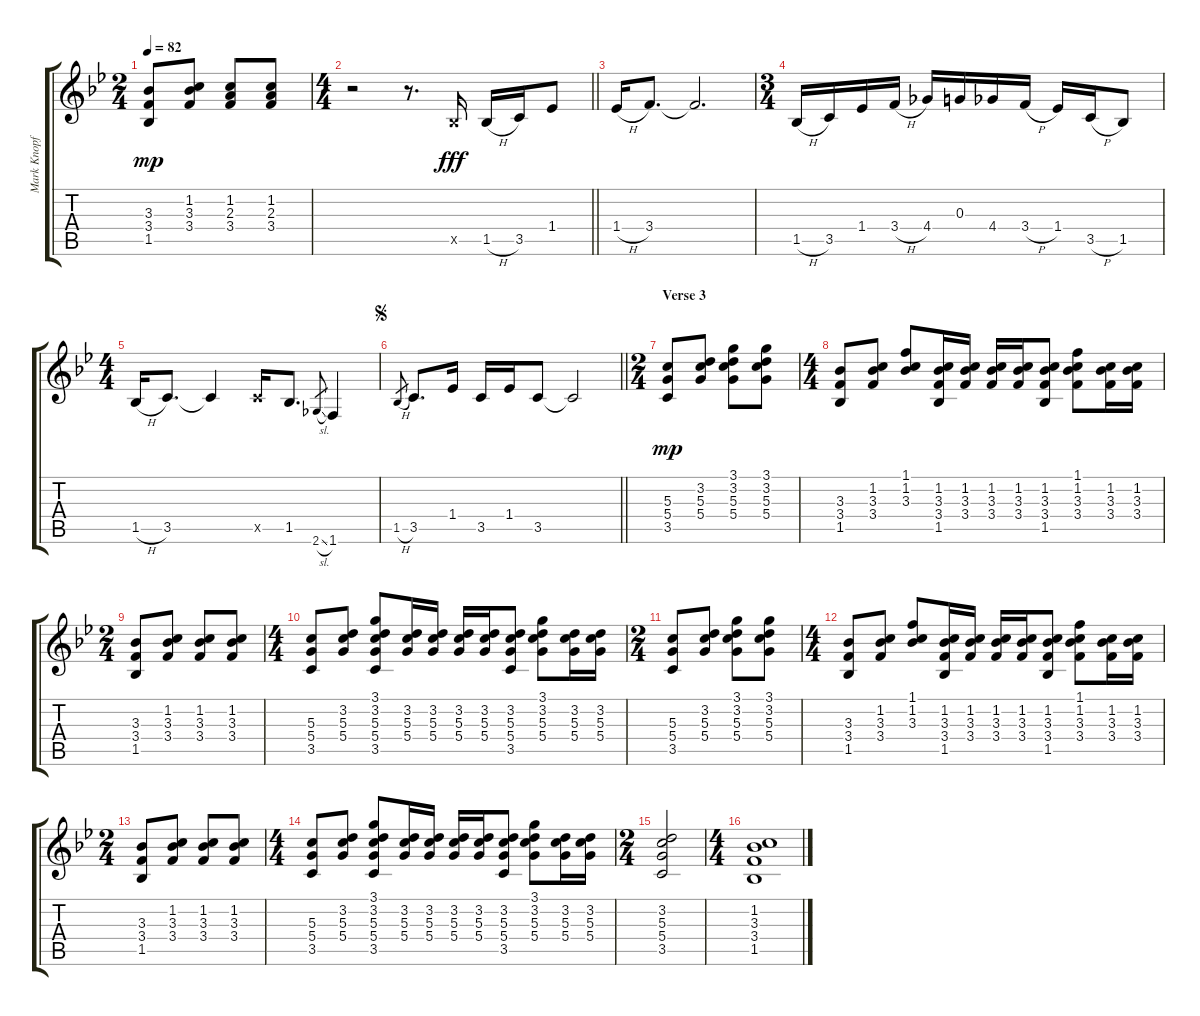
\track ("Mark Knopfler - Clean Fender Telecaster" "Mark Knopf") {instrument electricguitarjazz}
\staff {score tabs}
\tuning (E4 B3 G3 D3 A2 E2) {hide}
\ts (2 4)
\tempo 82
\clef g2
\ks bb
(3.3 3.4 1.5).8{dy mp} (1.2 3.3 3.4).8 (1.2 2.3 3.4).8 (1.2 2.3 3.4).8 |
\ts (4 4)
\barLineRight lightlight
r.2 r.8{d} 1.5{x}.16{dy fff} 1.5{h}.16 3.5.16 1.4.8 |
1.4{h}.16 3.4.8{d} 3.4{t}.2{d} |
\ts (3 4)
1.5{h}.16 3.5.16 1.4.16 3.4{h}.16 4.4.16 0.3.16 4.4.16 3.4{h}.16 1.4.16 3.5{h}.16 1.5.8 |
\ts (4 4)
1.5{h}.16 3.5.8{d} 3.5{t}.4 3.5{x}.16 1.5.8{d} 2.6{sl}.8{gr} 1.6.4 |
\jump segno
\barLineRight lightlight
1.5{h}.8{gr} 3.5.8{d} 1.4.16 3.5.16 1.4.16 3.5.8 3.5{t}.2 |
\ts (2 4)
\section ("" "Verse 3")
(5.3 5.4 3.5).8{dy mp} (3.2 5.3 5.4).8 (3.1 3.2 5.3 5.4).8 (3.1 3.2 5.3 5.4).8 |
\ts (4 4)
(3.3 3.4 1.5).8 (1.2 3.3 3.4).8 (1.1 1.2 3.3).8 (1.2 3.3 3.4 1.5).16 (1.2 3.3 3.4).16 (1.2 3.3 3.4).16 (1.2 3.3 3.4).16 (1.2 3.3 3.4 1.5).8 (1.1 1.2 3.3 3.4).8 (1.2 3.3 3.4).16 (1.2 3.3 3.4).16 |
\ts (2 4)
(3.3 3.4 1.5).8 (1.2 3.3 3.4).8 (1.2 3.3 3.4).8 (1.2 3.3 3.4).8 |
\ts (4 4)
(5.3 5.4 3.5).8 (3.2 5.3 5.4).8 (3.1 3.2 5.3 5.4 3.5).8 (3.2 5.3 5.4).16 (3.2 5.3 5.4).16 (3.2 5.3 5.4).16 (3.2 5.3 5.4).16 (3.2 5.3 5.4 3.5).8 (3.1 3.2 5.3 5.4).8 (3.2 5.3 5.4).16 (3.2 5.3 5.4).16 |
\ts (2 4)
(5.3 5.4 3.5).8 (3.2 5.3 5.4).8 (3.1 3.2 5.3 5.4).8 (3.1 3.2 5.3 5.4).8 |
\ts (4 4)
(3.3 3.4 1.5).8 (1.2 3.3 3.4).8 (1.1 1.2 3.3).8 (1.2 3.3 3.4 1.5).16 (1.2 3.3 3.4).16 (1.2 3.3 3.4).16 (1.2 3.3 3.4).16 (1.2 3.3 3.4 1.5).8 (1.1 1.2 3.3 3.4).8 (1.2 3.3 3.4).16 (1.2 3.3 3.4).16 |
\ts (2 4)
(3.3 3.4 1.5).8 (1.2 3.3 3.4).8 (1.2 3.3 3.4).8 (1.2 3.3 3.4).8 |
\ts (4 4)
(5.3 5.4 3.5).8 (3.2 5.3 5.4).8 (3.1 3.2 5.3 5.4 3.5).8 (3.2 5.3 5.4).16 (3.2 5.3 5.4).16 (3.2 5.3 5.4).16 (3.2 5.3 5.4).16 (3.2 5.3 5.4 3.5).8 (3.1 3.2 5.3 5.4).8 (3.2 5.3 5.4).16 (3.2 5.3 5.4).16 |
\ts (2 4)
(3.2 5.3 5.4 3.5).2 |
\ts (4 4)
(1.2 3.3 3.4 1.5).1
